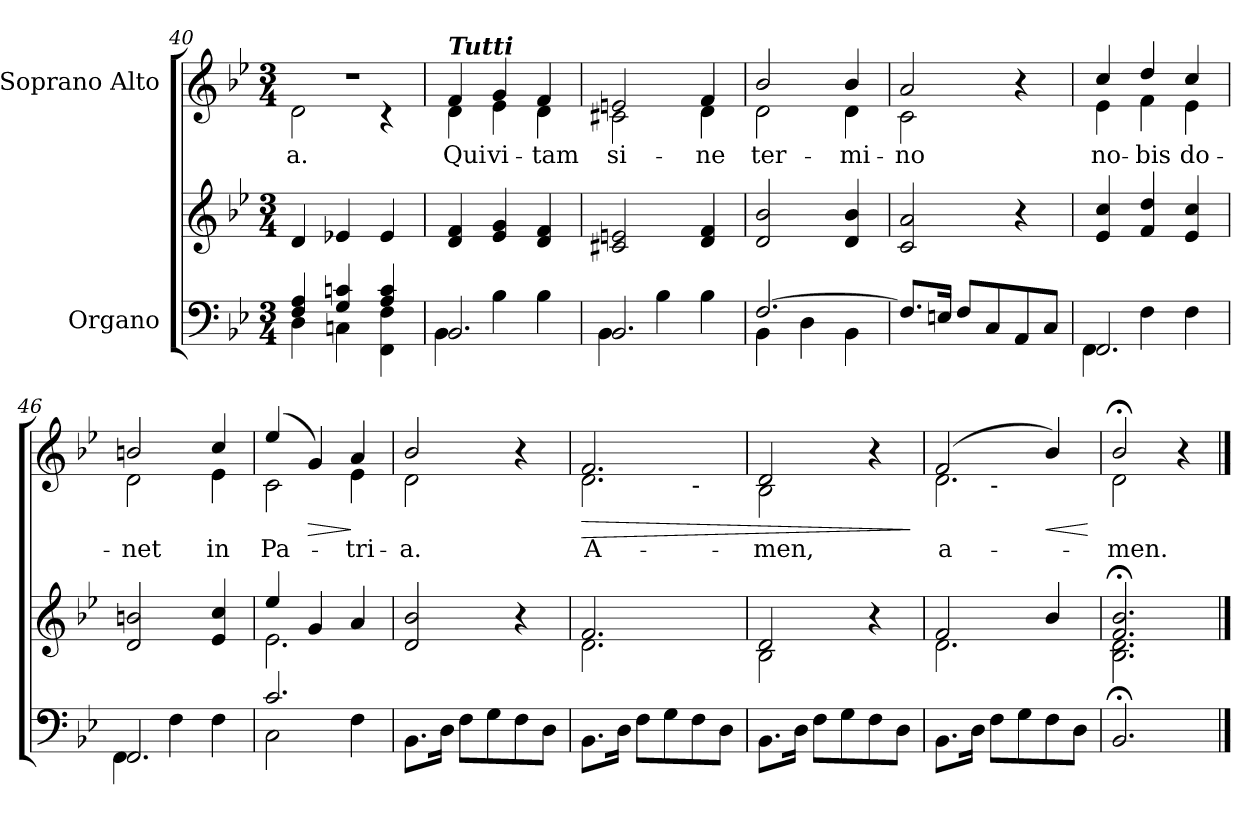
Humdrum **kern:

**kern	**kern	**kern	**text	**dynam
*part2	*part2	*part1	*part1	*part1
*staff3	*staff2	*staff1	*staff1	*staff1
*I"Organo	*	*I"Soprano Alto	*	*
*clefF4	*clefG2	*clefG2	*	*
*k[b-e-]	*k[b-e-]	*k[b-e-]	*	*
*B-:	*B-:	*B-:	*	*
*M3/4	*M3/4	*M3/4	*	*
=40	=40	=40	=40	=40
*^	*	*	*	*
!	!	!	!LO:N:vis=1	!	!
*	*	*	*^	*	*
!	!	!	!	!	!LO:LY:b:color=#000000	!
4Fi/ 4Ai	4Di\	4di/	2.r	2di\	-a.	.
4Gi/ 4cni	4Cni\	4e-Xi/	.	.	.	.
4Ai/ 4ci	4FFi\ 4Fi	4e-i/	.	4r	.	.
!!LO:LB:g=z	!!
=41	=41	=41	=41	=41	=41	=41
!	!	!	!LO:TX:a:Bi:t=Tutti	!	!	!
!	!	!	!	!	!LO:LY:b:color=#000000	!
2.BB-i/	4BB-i\	4di/ 4fi	4fi/	4di\	Qui	.
!	!	!	!	!	!LO:LY:b:color=#000000	!
.	4B-i\	4e-i/ 4gi	4gi/	4e-i\	vi-	.
!	!	!	!	!	!LO:LY:b:color=#000000	!
.	4B-i\	4di/ 4fi	4fi/	4di\	-tam	.
=42	=42	=42	=42	=42	=42	=42
!	!	!	!	!	!LO:LY:b:color=#000000	!
2.BB-i/	4BB-i\	2c#Xi/ 2eni	2eni/	2c#Xi\	si-	.
.	4B-i\	.	.	.	.	.
!	!	!	!	!	!LO:LY:b:color=#000000	!
.	4B-i\	4di/ 4fi	4fi/	4di\	-ne	.
=43	=43	=43	=43	=43	=43	=43
!	!	!	!	!	!LO:LY:b:color=#000000	!
[2.Fi/	4BB-i\	2di/ 2b-i	2b-i/	2di\	ter-	.
.	4Di\	.	.	.	.	.
!	!	!	!	!	!LO:LY:b:color=#000000	!
.	4BB-i\	4di/ 4b-i	4b-i/	4di\	-mi-	.
*v	*v	*	*	*	*	*
=44	=44	=44	=44	=44	=44
*	*^	*	*	*	*
*^	*	*	*	*	*	*
!	!	!	!	!	!	!LO:LY:b:color=#000000	!
*v	*v	*	*	*	*	*	*
8.Fi/L]	2ci/ 2ai	2ryy	2ai/	2ci\	-no	.
16Eni/Jk	.	.	.	.	.	.
8Fi/L	.	.	.	.	.	.
8Ci/	.	.	.	.	.	.
8AAi/	4r	4ryy	4r	4ryy	.	.
8Ci/J	.	.	.	.	.	.
*	*v	*v	*	*	*	*
=45	=45	=45	=45	=45	=45
*^	*	*	*	*	*
!	!	!	!	!	!LO:LY:b:color=#000000	!
2.FFi/	4FFi\	4e-i/ 4cci	4cci/	4e-i\	no-	.
!	!	!	!	!	!LO:LY:b:color=#000000	!
.	4Fi\	4fi/ 4ddi	4ddi/	4fi\	-bis	.
!	!	!	!	!	!LO:LY:b:color=#000000	!
.	4Fi\	4e-i/ 4cci	4cci/	4e-i\	do-	.
=46	=46	=46	=46	=46	=46	=46
!	!	!	!	!	!LO:LY:b:color=#000000	!
2.FFi/	4FFi\	2di/ 2bni	2bni/	2di\	-net	.
.	4Fi\	.	.	.	.	.
!	!	!	!	!	!LO:LY:b:color=#000000	!
.	4Fi\	4e-i/ 4cci	4cci/	4e-i\	in	.
!!LO:LB:g=z	!!
=47	=47	=47	=47	=47	=47	=47
*	*	*^	*	*	*	*
!	!	!	!	!	!	!LO:LY:b:color=#000000	!
2.ci/	2Ci\	4ee-i/	2.e-i\	(4ee-i/	2ci\	Pa-	.
!	!	!	!	!	!	!	!LO:HP:b
.	.	4gi/	.	4gi/)	.	.	>
!	!	!	!	!	!	!LO:LY:b:color=#000000	!
.	4Fi\	4ai/	.	4ai/	4e-i\	-tri-	]
*v	*v	*	*	*	*	*	*
=48	=48	=48	=48	=48	=48	=48
*^	*	*	*	*	*	*
!	!	!	!	!	!	!LO:LY:b:color=#000000	!
*v	*v	*	*	*	*	*	*
8.BB-i\L	2di/ 2b-i	2ryy	2b-i/	2di\	-a.	.
16Di\Jk	.	.	.	.	.	.
8Fi\L	.	.	.	.	.	.
8Gi\	.	.	.	.	.	.
8Fi\	4r	4ryy	4r	4ryy	.	.
8Di\J	.	.	.	.	.	.
*	*	*	*v	*v	*	*
=49	=49	=49	=49	=49	=49
!	!	!	!	!LO:LY:b:color=#000000	!LO:HP:b
*	*	*	*^	*	*
*	*	*	*	*^	*	*
8.BB-i\L	2.fi/	2.di\	2.fi/	2.di\	2ryy	A-	>
16Di\Jk	.	.	.	.	.	.	.
8Fi\L	.	.	.	.	.	.	.
8Gi\	.	.	.	.	.	.	.
!	!	!	!	!	!LO:TX:b:t=-	!	!
8Fi\	.	.	.	.	4ryy	.	.
8Di\J	.	.	.	.	.	.	.
*	*	*	*v	*v	*v	*	*
=50	=50	=50	=50	=50	=50
*	*	*	*^	*	*
*	*	*	*	*^	*	*
!	!	!	!	!	!	!LO:LY:b:color=#000000	!
*	*	*	*	*v	*v	*	*
8.BB-i\L	2di/	2B-i\	2di/	2B-i\	-men,	.
16Di\Jk	.	.	.	.	.	.
8Fi\L	.	.	.	.	.	.
8Gi\	.	.	.	.	.	.
8Fi\	4r	4ryy	4r	4ryy	.	.
8Di\J	.	.	.	.	.	.
*	*v	*v	*	*	*	*
*	*	*v	*v	*	*
.	.	.	.	]
=51	=51	=51	=51	=51
*	*^	*	*	*
!	!	!	!	!LO:LY:b:color=#000000	!
*	*	*	*^	*	*
*	*	*	*	*^	*	*
8.BB-i\L	2fi/	2.di\	(2fi/	2.di\	4ryy	a-	.
16Di\Jk	.	.	.	.	.	.	.
!	!	!	!	!	!LO:TX:b:t=-	!	!
8Fi\L	.	.	.	.	2ryy	.	.
8Gi\	.	.	.	.	.	.	.
!	!	!	!	!	!	!	!LO:HP:b
8Fi\	4b-i/	.	4b-i/)	.	.	.	<
8Di\J	.	.	.	.	.	.	.
*	*v	*v	*	*	*	*	*
.	.	.	.	.	.	[
*	*	*v	*v	*v	*	*
=52	=52	=52	=52	=52
*	*^	*	*	*
*	*	*	*^	*	*
*	*	*	*	*^	*	*
!	!	!	!	!	!	!LO:LY:b:color=#000000	!
*	*	*	*	*v	*v	*	*
2.BB-;i/	2.fi/; 2.b-i;	2.B-i\ 2.di	2b-;i/	2di\	-men.	.
.	.	.	4r	4ryy	.	.
*	*v	*v	*	*	*	*
*	*	*v	*v	*	*
==	==	==	==	==
*-	*-	*-	*-	*-
